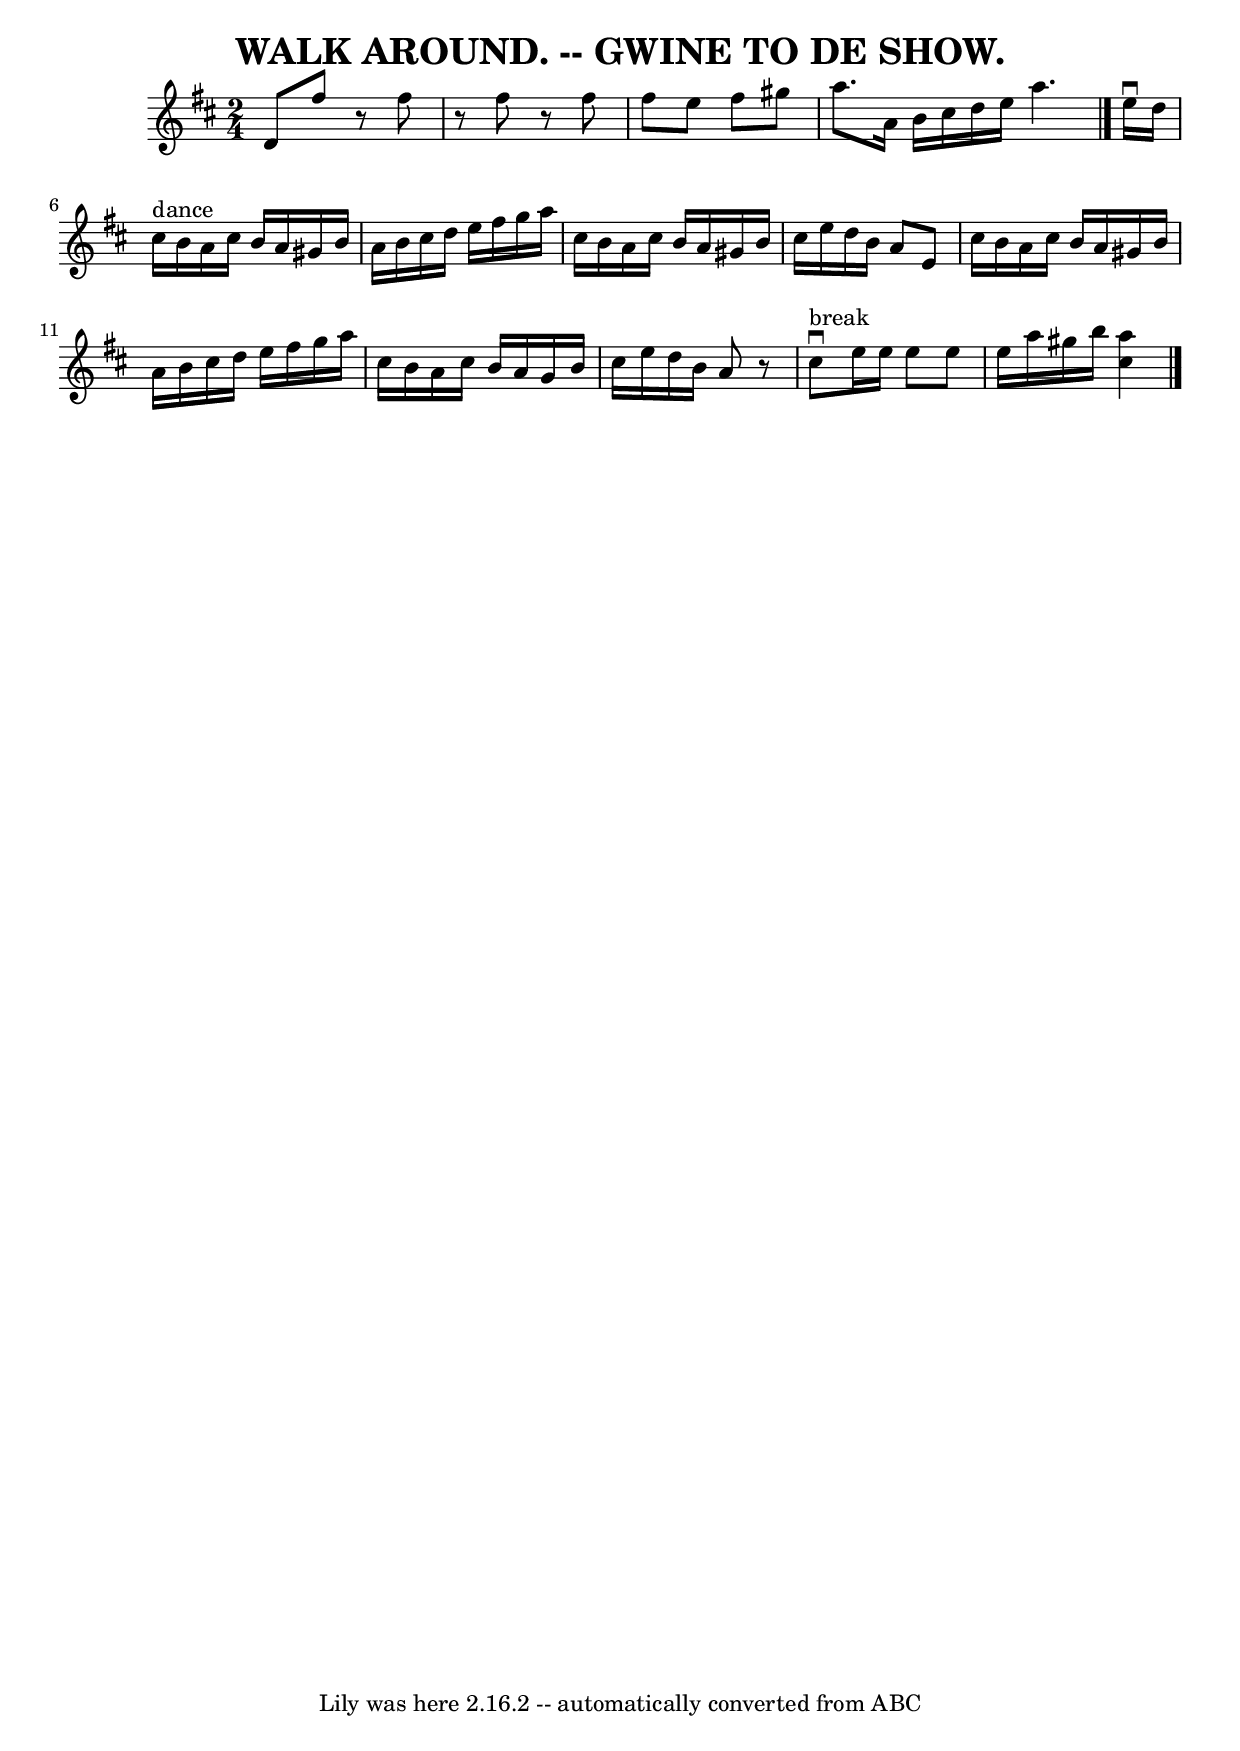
\version "2.16.2"
\include "Mammoth.ily"
\header {
  %% book = "Ryan's Mammoth Collection of Fiddle Tunes"
  crossRefNumber = "1"
  footnotes = ""
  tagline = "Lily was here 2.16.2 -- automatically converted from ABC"
  title = "WALK AROUND. -- GWINE TO DE SHOW."

}
voicedefault =  {


  \time 2/4 
  \key a \mixolydian
 d'8 fis''8    r8 fis''8    |
  r8 
  fis''8    r8 fis''8    |
  fis''8 e''8 fis''8 gis''8    
  |
  a''8. a'16 b'16 cis''16 d''16 e''16    \bar ":|"   
  a''4.    \bar "|." e''16^\downbow d''16    |
  cis''16 
  ^"dance" b'16 a'16 cis''16 b'16 a'16 gis'16 b'16    
  |
  a'16 b'16 cis''16 d''16 e''16 fis''16 g''16    
  a''16    |
  cis''16 b'16 a'16 cis''16 b'16 a'16    
  gis'16 b'16    |
  cis''16 e''16 d''16 b'16 a'8 e'8    
  |
  cis''16 b'16 a'16 cis''16 b'16 a'16 gis'16    
  b'16    |
  a'16 b'16 cis''16 d''16 e''16 fis''16    
  g''16 a''16    |
  cis''16 b'16 a'16 cis''16 b'16 a'16 
  g'16 b'16    |
  cis''16 e''16 d''16 b'16 a'8    r8    
  cis''8^"break"^\downbow e''16 e''16 e''8 e''8    |
  
  e''16 a''16 gis''16 b''16  << a''4 cis''4   >>   \bar "|."   

}

\score{
  <<

    \context Staff="default"
    {
      \voicedefault 
      
    }

  >>
  \layout {
    
  }
  \midi {
  }

}
